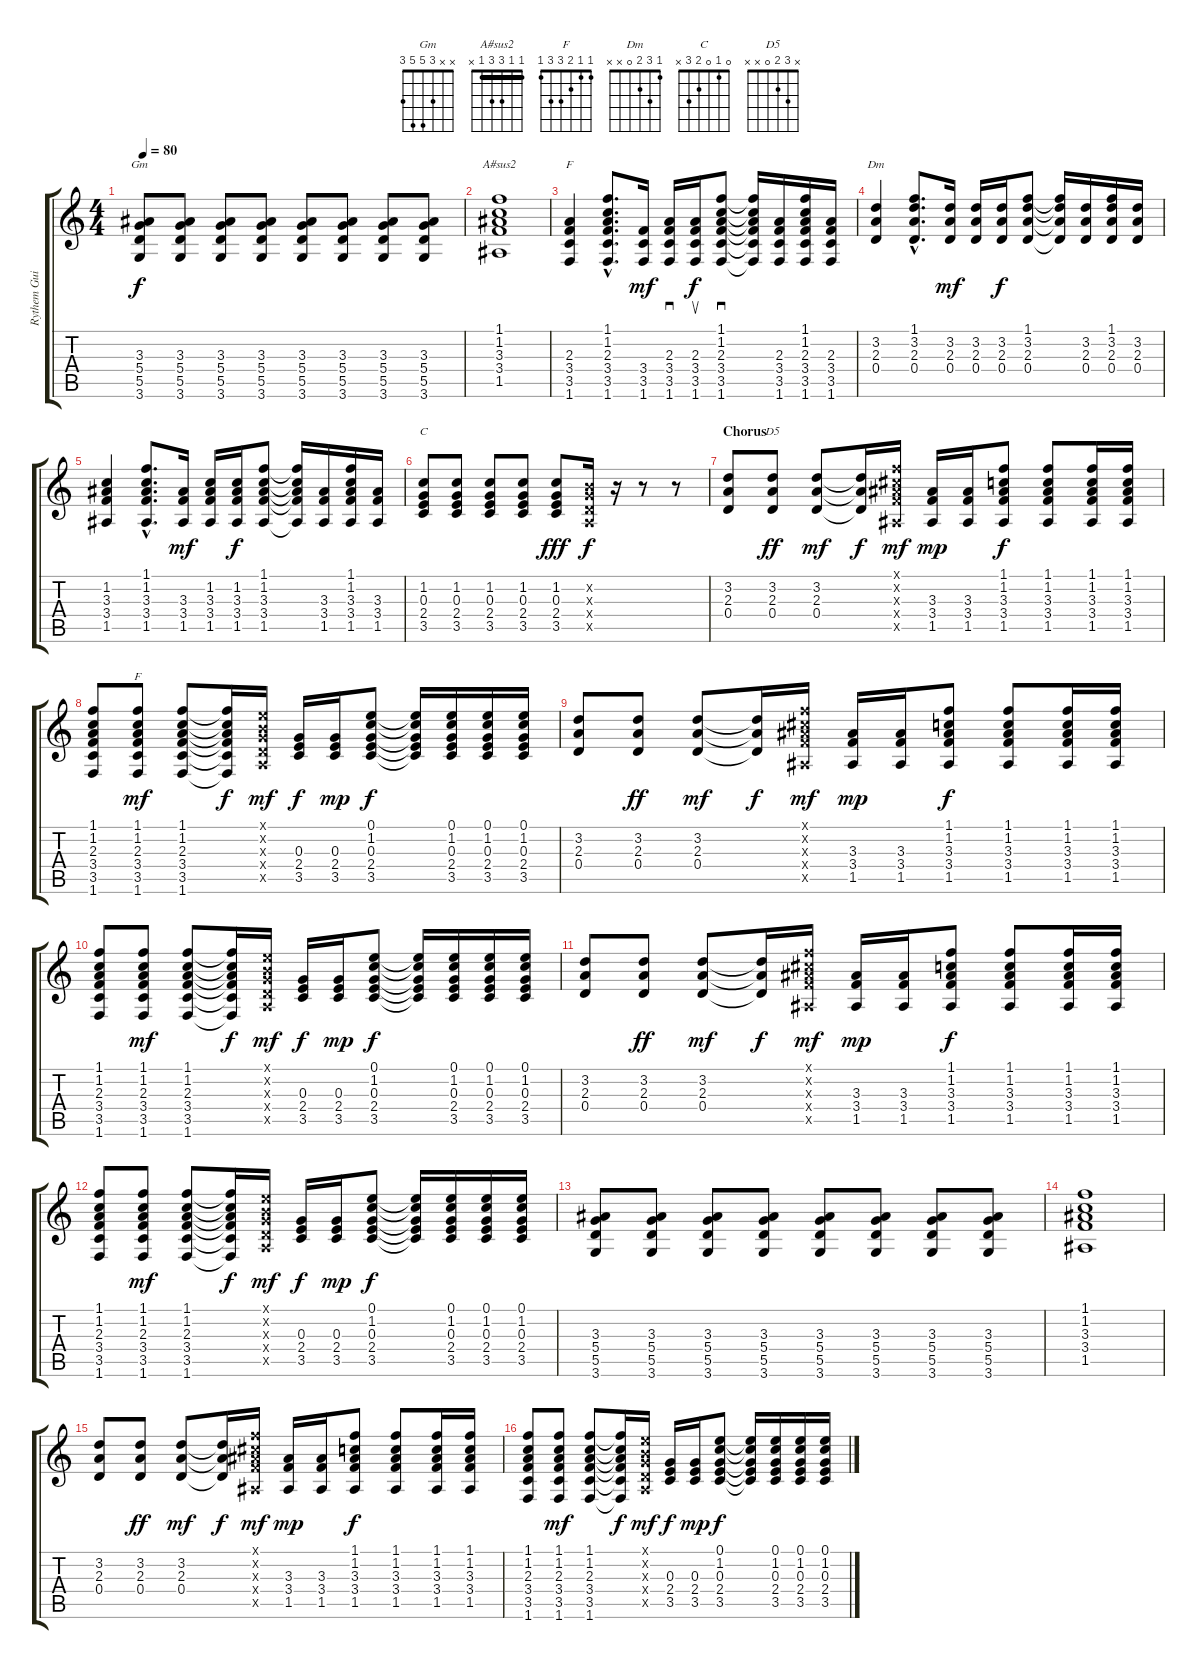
\track ("Rythem Guitar" "Rythem Gui") {instrument acousticguitarsteel}
\staff {score tabs}
\tuning (E4 B3 G3 D3 A2 E2) {hide}
\chord ("Gm" x x 3 5 5 3)
\chord ("A#sus2" 1 1 3 3 1 x) {barre 1}
\chord ("F" 1 1 2 3 0 1) {barre 1}
\chord ("Dm" 1 3 2 0 x x)
\chord ("C" 0 1 0 2 3 x)
\chord ("D5" x 3 2 0 x x)
\chord ("F" 1 1 2 3 3 1)
\ts (4 4)
\tempo 80
\clef g2
\ks c
(3.3 5.4 5.5 3.6).8{ch "Gm" dy f} (3.3 5.4 5.5 3.6).8 (3.3 5.4 5.5 3.6).8 (3.3 5.4 5.5 3.6).8 (3.3 5.4 5.5 3.6).8 (3.3 5.4 5.5 3.6).8 (3.3 5.4 5.5 3.6).8 (3.3 5.4 5.5 3.6).8 |
(1.1 1.2 3.3 3.4 1.5).1{ch "A#sus2"} |
(2.3 3.4 3.5 1.6).4{ch "F"} (1.1{hac} 1.2{hac} 2.3{hac} 3.4{hac} 3.5{hac} 1.6{hac}).8{d} (3.4 3.5 1.6).16{dy mf} (2.3 3.4 3.5 1.6).16{sd} (2.3 3.4 3.5 1.6).16{su dy f} (1.1 1.2 2.3 3.4 3.5 1.6).8{sd} (1.1{t} 1.2{t} 2.3{t} 3.4{t} 3.5{t} 1.6{t}).16 (2.3 3.4 3.5 1.6).16 (1.1 1.2 2.3 3.4 3.5 1.6).16 (2.3 3.4 3.5 1.6).16 |
(3.2 2.3 0.4).4{ch "Dm"} (1.1{hac} 3.2{hac} 2.3{hac} 0.4{hac}).8{d} (3.2 2.3 0.4).16{dy mf} (3.2 2.3 0.4).16 (3.2 2.3 0.4).16{dy f} (1.1 3.2 2.3 0.4).8 (1.1{t} 3.2{t} 2.3{t} 0.4{t}).16 (3.2 2.3 0.4).16 (1.1 3.2 2.3 0.4).16 (3.2 2.3 0.4).16 |
(1.2 3.3 3.4 1.5).4 (1.1{hac} 1.2{hac} 3.3{hac} 3.4{hac} 1.5{hac}).8{d} (3.3 3.4 1.5).16{dy mf} (1.2 3.3 3.4 1.5).16 (1.2 3.3 3.4 1.5).16{dy f} (1.1 1.2 3.3 3.4 1.5).8 (1.1{t} 1.2{t} 3.3{t} 3.4{t} 1.5{t}).16 (3.3 3.4 1.5).16 (1.1 1.2 3.3 3.4 1.5).16 (3.3 3.4 1.5).16 |
(1.2 0.3 2.4 3.5).8{ch "C"} (1.2 0.3 2.4 3.5).8 (1.2 0.3 2.4 3.5).8 (1.2 0.3 2.4 3.5).8 (1.2 0.3 2.4 3.5).8{dy fff} (0.2{x} 0.3{x} 0.4{x} 0.5{x}).16{dy f} r.16 r.8 r.8 |
\section ("" "Chorus")
(3.2 2.3 0.4).8 (3.2 2.3 0.4).8{ch "D5" dy ff} (3.2 2.3 0.4).8{dy mf} (3.2{t} 2.3{t} 0.4{t}).16{dy f} (1.1{x} 2.2{x} 3.3{x} 3.4{x} 1.5{x}).16{dy mf} (3.3 3.4 1.5).16{dy mp} (3.3 3.4 1.5).16 (1.1 1.2 3.3 3.4 1.5).8{dy f} (1.1 1.2 3.3 3.4 1.5).8 (1.1 1.2 3.3 3.4 1.5).16 (1.1 1.2 3.3 3.4 1.5).16 |
(1.1 1.2 2.3 3.4 3.5 1.6).8 (1.1 1.2 2.3 3.4 3.5 1.6).8{ch "F" dy mf} (1.1 1.2 2.3 3.4 3.5 1.6).8 (1.1{t} 1.2{t} 2.3{t} 3.4{t} 3.5{t} 1.6{t}).16{dy f} (0.1{x} 0.2{x} 0.3{x} 0.4{x} 0.5{x}).16{dy mf} (0.3 2.4 3.5).16{dy f} (0.3 2.4 3.5).16{dy mp} (0.1 1.2 0.3 2.4 3.5).8{dy f} (0.1{t} 1.2{t} 0.3{t} 2.4{t} 3.5{t}).16 (0.1 1.2 0.3 2.4 3.5).16 (0.1 1.2 0.3 2.4 3.5).16 (0.1 1.2 0.3 2.4 3.5).16 |
(3.2 2.3 0.4).8 (3.2 2.3 0.4).8{dy ff} (3.2 2.3 0.4).8{dy mf} (3.2{t} 2.3{t} 0.4{t}).16{dy f} (1.1{x} 2.2{x} 3.3{x} 3.4{x} 1.5{x}).16{dy mf} (3.3 3.4 1.5).16{dy mp} (3.3 3.4 1.5).16 (1.1 1.2 3.3 3.4 1.5).8{dy f} (1.1 1.2 3.3 3.4 1.5).8 (1.1 1.2 3.3 3.4 1.5).16 (1.1 1.2 3.3 3.4 1.5).16 |
(1.1 1.2 2.3 3.4 3.5 1.6).8 (1.1 1.2 2.3 3.4 3.5 1.6).8{dy mf} (1.1 1.2 2.3 3.4 3.5 1.6).8 (1.1{t} 1.2{t} 2.3{t} 3.4{t} 3.5{t} 1.6{t}).16{dy f} (0.1{x} 0.2{x} 0.3{x} 0.4{x} 0.5{x}).16{dy mf} (0.3 2.4 3.5).16{dy f} (0.3 2.4 3.5).16{dy mp} (0.1 1.2 0.3 2.4 3.5).8{dy f} (0.1{t} 1.2{t} 0.3{t} 2.4{t} 3.5{t}).16 (0.1 1.2 0.3 2.4 3.5).16 (0.1 1.2 0.3 2.4 3.5).16 (0.1 1.2 0.3 2.4 3.5).16 |
(3.2 2.3 0.4).8 (3.2 2.3 0.4).8{dy ff} (3.2 2.3 0.4).8{dy mf} (3.2{t} 2.3{t} 0.4{t}).16{dy f} (1.1{x} 2.2{x} 3.3{x} 3.4{x} 1.5{x}).16{dy mf} (3.3 3.4 1.5).16{dy mp} (3.3 3.4 1.5).16 (1.1 1.2 3.3 3.4 1.5).8{dy f} (1.1 1.2 3.3 3.4 1.5).8 (1.1 1.2 3.3 3.4 1.5).16 (1.1 1.2 3.3 3.4 1.5).16 |
(1.1 1.2 2.3 3.4 3.5 1.6).8 (1.1 1.2 2.3 3.4 3.5 1.6).8{dy mf} (1.1 1.2 2.3 3.4 3.5 1.6).8 (1.1{t} 1.2{t} 2.3{t} 3.4{t} 3.5{t} 1.6{t}).16{dy f} (0.1{x} 0.2{x} 0.3{x} 0.4{x} 0.5{x}).16{dy mf} (0.3 2.4 3.5).16{dy f} (0.3 2.4 3.5).16{dy mp} (0.1 1.2 0.3 2.4 3.5).8{dy f} (0.1{t} 1.2{t} 0.3{t} 2.4{t} 3.5{t}).16 (0.1 1.2 0.3 2.4 3.5).16 (0.1 1.2 0.3 2.4 3.5).16 (0.1 1.2 0.3 2.4 3.5).16 |
(3.3 5.4 5.5 3.6).8 (3.3 5.4 5.5 3.6).8 (3.3 5.4 5.5 3.6).8 (3.3 5.4 5.5 3.6).8 (3.3 5.4 5.5 3.6).8 (3.3 5.4 5.5 3.6).8 (3.3 5.4 5.5 3.6).8 (3.3 5.4 5.5 3.6).8 |
(1.1 1.2 3.3 3.4 1.5).1 |
(3.2 2.3 0.4).8 (3.2 2.3 0.4).8{dy ff} (3.2 2.3 0.4).8{dy mf} (3.2{t} 2.3{t} 0.4{t}).16{dy f} (1.1{x} 2.2{x} 3.3{x} 3.4{x} 1.5{x}).16{dy mf} (3.3 3.4 1.5).16{dy mp} (3.3 3.4 1.5).16 (1.1 1.2 3.3 3.4 1.5).8{dy f} (1.1 1.2 3.3 3.4 1.5).8 (1.1 1.2 3.3 3.4 1.5).16 (1.1 1.2 3.3 3.4 1.5).16 |
(1.1 1.2 2.3 3.4 3.5 1.6).8 (1.1 1.2 2.3 3.4 3.5 1.6).8{dy mf} (1.1 1.2 2.3 3.4 3.5 1.6).8 (1.1{t} 1.2{t} 2.3{t} 3.4{t} 3.5{t} 1.6{t}).16{dy f} (0.1{x} 0.2{x} 0.3{x} 0.4{x} 0.5{x}).16{dy mf} (0.3 2.4 3.5).16{dy f} (0.3 2.4 3.5).16{dy mp} (0.1 1.2 0.3 2.4 3.5).8{dy f} (0.1{t} 1.2{t} 0.3{t} 2.4{t} 3.5{t}).16 (0.1 1.2 0.3 2.4 3.5).16 (0.1 1.2 0.3 2.4 3.5).16 (0.1 1.2 0.3 2.4 3.5).16
